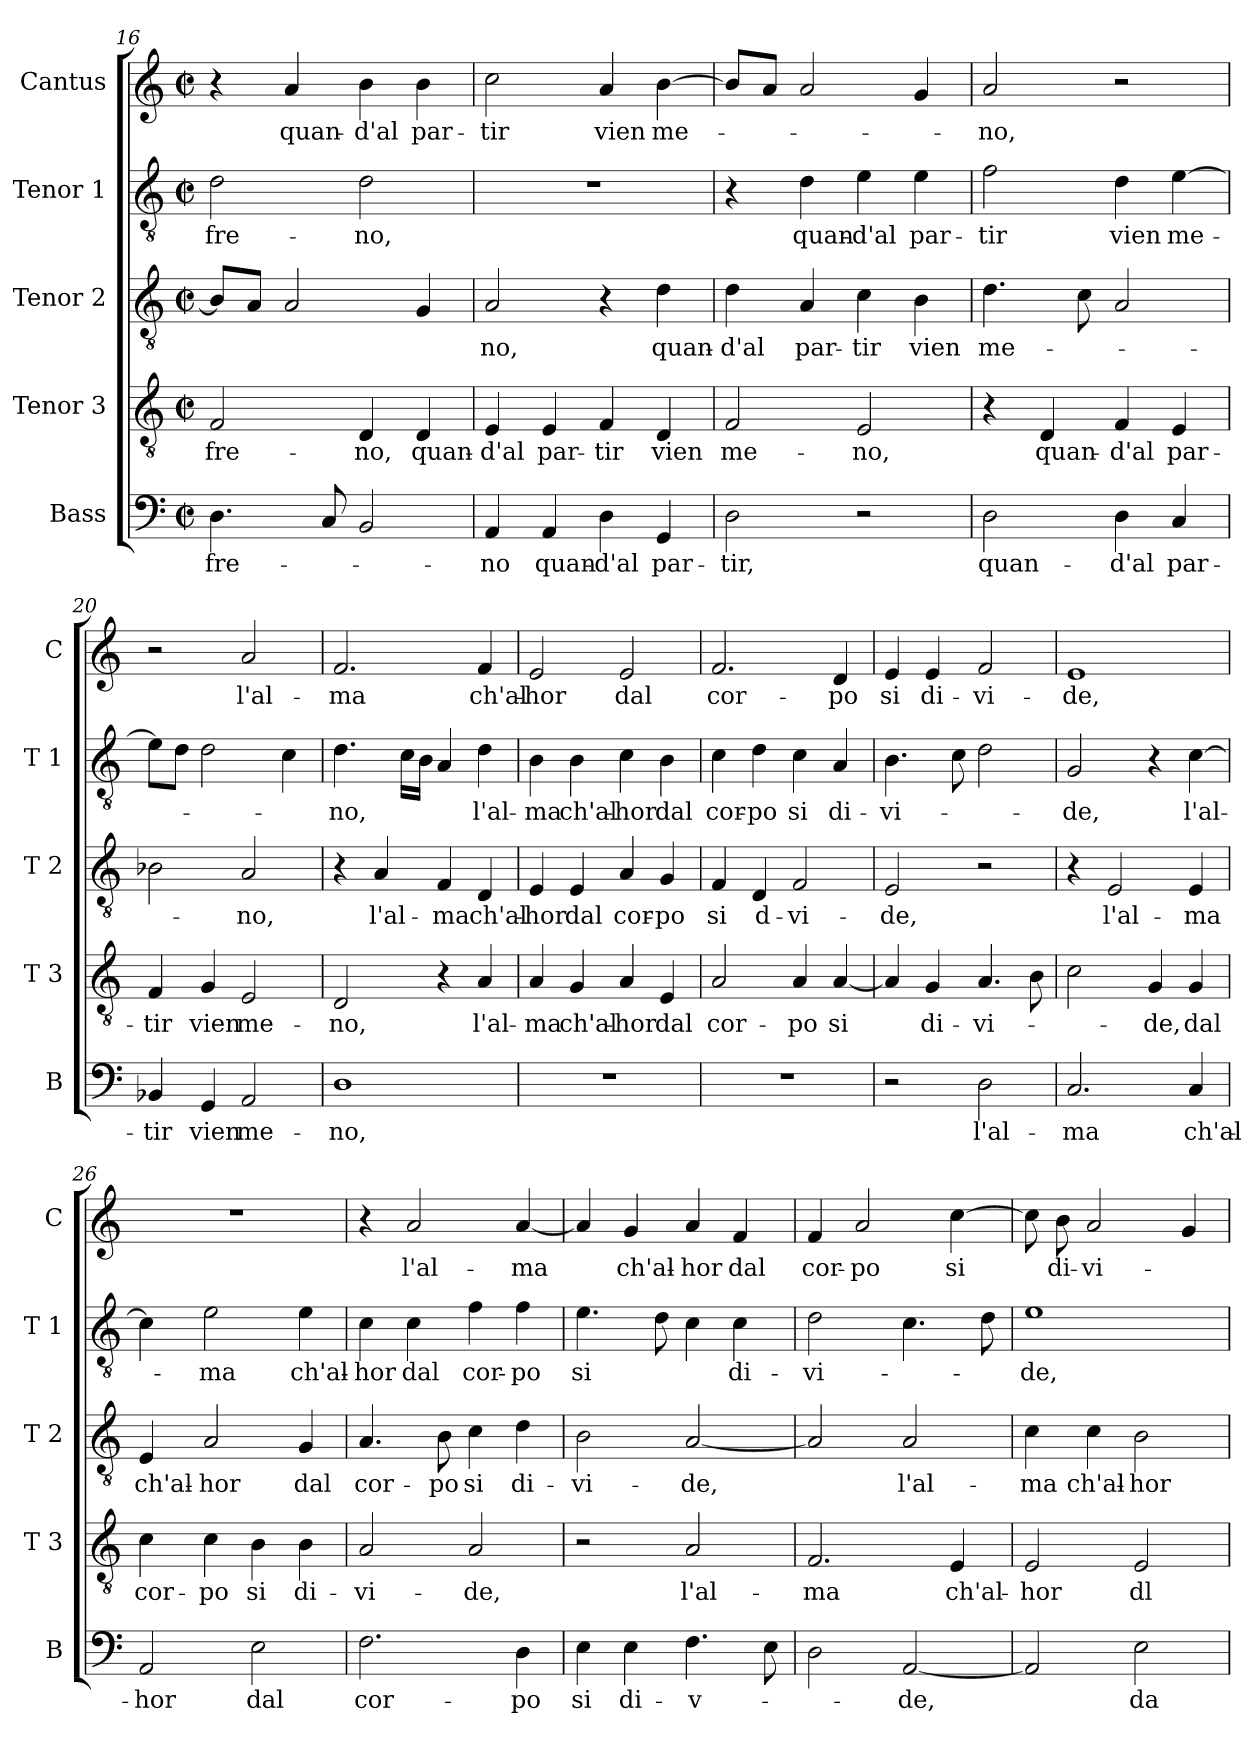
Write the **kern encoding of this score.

**kern	**text	**kern	**text	**kern	**text	**kern	**text	**kern	**text
*part5	*part5	*part4	*part4	*part3	*part3	*part2	*part2	*part1	*part1
*staff5	*staff5	*staff4	*staff4	*staff3	*staff3	*staff2	*staff2	*staff1	*staff1
*I"Bass	*	*I"Tenor 3	*	*I"Tenor 2	*	*I"Tenor 1	*	*I"Cantus	*
*I'B	*	*I'T 3	*	*I'T 2	*	*I'T 1	*	*I'C	*
*clefF4	*	*clefGv2	*	*clefGv2	*	*clefGv2	*	*clefG2	*
*k[]	*	*k[]	*	*k[]	*	*k[]	*	*k[]	*
*C:	*	*C:	*	*C:	*	*C:	*	*C:	*
*M2/2	*	*M2/2	*	*M2/2	*	*M2/2	*	*M2/2	*
*met(c|)	*	*met(c|)	*	*met(c|)	*	*met(c|)	*	*met(c|)	*
=16	=16	=16	=16	=16	=16	=16	=16	=16	=16
4.D\	fre-	2F/	fre-	8B/L]	.	2d\	fre-	4r	.
.	.	.	.	8A/J	.	.	.	.	.
.	.	.	.	2A/	.	.	.	4a/	quan-
8C/	.	.	.	.	.	.	.	.	.
2BB/	.	4D/	-no,	.	.	2d\	-no,	4b\	-d'al
.	.	4D/	quan-	4G/	.	.	.	4b\	par-
!!LO:LB:g=z
=17	=17	=17	=17	=17	=17	=17	=17	=17	=17
4AA/	-no	4E/	-d'al	2A/	-no,	1r	.	2cc\	-tir
4AA/	quan-	4E/	par-	.	.	.	.	.	.
4D\	-d'al	4F/	-tir	4r	.	.	.	4a/	vien
4GG/	par-	4D/	vien	4d\	quan-	.	.	[4b\	me-
=18	=18	=18	=18	=18	=18	=18	=18	=18	=18
2D\	-tir,	2F/	me-	4d\	-d'al	4r	.	8b/L]	.
.	.	.	.	.	.	.	.	8a/J	.
.	.	.	.	4A/	par-	4d\	quan-	2a/	.
2r	.	2E/	-no,	4c\	-tir	4e\	-d'al	.	.
.	.	.	.	4B\	vien	4e\	par-	4g/	.
=19	=19	=19	=19	=19	=19	=19	=19	=19	=19
2D\	quan-	4r	.	4.d\	me-	2f\	-tir	2a/	-no,
.	.	4D/	quan-	.	.	.	.	.	.
.	.	.	.	8c\	.	.	.	.	.
4D\	-d'al	4F/	-d'al	2A/	.	4d\	vien	2r	.
4C/	par-	4E/	par-	.	.	[4e\	me-	.	.
=20	=20	=20	=20	=20	=20	=20	=20	=20	=20
4BB-X/	-tir	4F/	-tir	2B-X\	.	8e\L]	.	2r	.
.	.	.	.	.	.	8d\J	.	.	.
4GG/	vien	4G/	vien	.	.	2d\	.	.	.
2AA/	me-	2E/	me-	2A/	-no,	.	.	2a/	l'al-
.	.	.	.	.	.	4c\	.	.	.
=21	=21	=21	=21	=21	=21	=21	=21	=21	=21
1D	-no,	2D/	-no,	4r	.	4.d\	-no,	2.f/	-ma
.	.	.	.	4A/	l'al-	.	.	.	.
.	.	.	.	.	.	16c\LL	.	.	.
.	.	.	.	.	.	16B\JJ	.	.	.
.	.	4r	.	4F/	-ma	4A/	.	.	.
.	.	4A/	l'al-	4D/	ch'al-	4d\	l'al-	4f/	ch'al-
!!LO:LB:g=z
=22	=22	=22	=22	=22	=22	=22	=22	=22	=22
1r	.	4A/	-ma	4E/	-hor	4B\	-ma	2e/	-hor
.	.	4G/	ch'al-	4E/	dal	4B\	ch'al-	.	.
.	.	4A/	-hor	4A/	cor-	4c\	-hor	2e/	dal
.	.	4E/	dal	4G/	-po	4B\	dal	.	.
=23	=23	=23	=23	=23	=23	=23	=23	=23	=23
1r	.	2A/	cor-	4F/	si	4c\	cor-	2.f/	cor-
.	.	.	.	4D/	d-	4d\	-po	.	.
.	.	4A/	-po	2F/	-vi-	4c\	si	.	.
.	.	[4A/	si	.	.	4A/	di-	4d/	-po
=24	=24	=24	=24	=24	=24	=24	=24	=24	=24
2r	.	4A/]	.	2E/	-de,	4.B\	-vi-	4e/	si
.	.	4G/	di-	.	.	.	.	4e/	di-
.	.	.	.	.	.	8c\	.	.	.
2D\	l'al-	4.A/	-vi-	2r	.	2d\	.	2f/	-vi-
.	.	8B\	.	.	.	.	.	.	.
=25	=25	=25	=25	=25	=25	=25	=25	=25	=25
2.C/	-ma	2c\	.	4r	.	2G/	-de,	1e	-de,
.	.	.	.	2E/	l'al-	.	.	.	.
.	.	4G/	-de,	.	.	4r	.	.	.
4C/	ch'al-	4G/	dal	4E/	-ma	[4c\	l'al-	.	.
=26	=26	=26	=26	=26	=26	=26	=26	=26	=26
2AA/	-hor	4c\	cor-	4E/	ch'al-	4c\]	.	1r	.
.	.	4c\	-po	2A/	-hor	2e\	-ma	.	.
2E\	dal	4B\	si	.	.	.	.	.	.
.	.	4B\	di-	4G/	dal	4e\	ch'al-	.	.
=27	=27	=27	=27	=27	=27	=27	=27	=27	=27
2.F\	cor-	2A/	-vi-	4.A/	cor-	4c\	-hor	4r	.
.	.	.	.	.	.	4c\	dal	2a/	l'al-
.	.	.	.	8B\	-po	.	.	.	.
.	.	2A/	-de,	4c\	si	4f\	cor-	.	.
4D\	-po	.	.	4d\	di-	4f\	-po	[4a/	-ma
!!LO:PB:g=z
=28	=28	=28	=28	=28	=28	=28	=28	=28	=28
4E\	si	2r	.	2B\	-vi-	4.e\	si	4a/]	.
4E\	di-	.	.	.	.	.	.	4g/	ch'al-
.	.	.	.	.	.	8d\	.	.	.
4.F\	-v-	2A/	l'al-	[2A/	-de,	4c\	.	4a/	-hor
.	.	.	.	.	.	4c\	di-	4f/	dal
8E\	.	.	.	.	.	.	.	.	.
=29	=29	=29	=29	=29	=29	=29	=29	=29	=29
2D\	.	2.F/	-ma	2A/]	.	2d\	-vi-	4f/	cor-
.	.	.	.	.	.	.	.	2a/	-po
[2AA/	-de,	.	.	2A/	l'al-	4.c\	.	.	.
.	.	4E/	ch'al-	.	.	.	.	[4cc\	si
.	.	.	.	.	.	8d\	.	.	.
=30	=30	=30	=30	=30	=30	=30	=30	=30	=30
2AA/]	.	2E/	-hor	4c\	-ma	1e	-de,	8cc\]	.
.	.	.	.	.	.	.	.	8b\	di-
.	.	.	.	4c\	ch'al-	.	.	2a/	-vi-
2E\	da	2E/	dl	2B\	-hor	.	.	.	.
.	.	.	.	.	.	.	.	4g/	.
=	=	=	=	=	=	=	=	=	=
*-	*-	*-	*-	*-	*-	*-	*-	*-	*-
